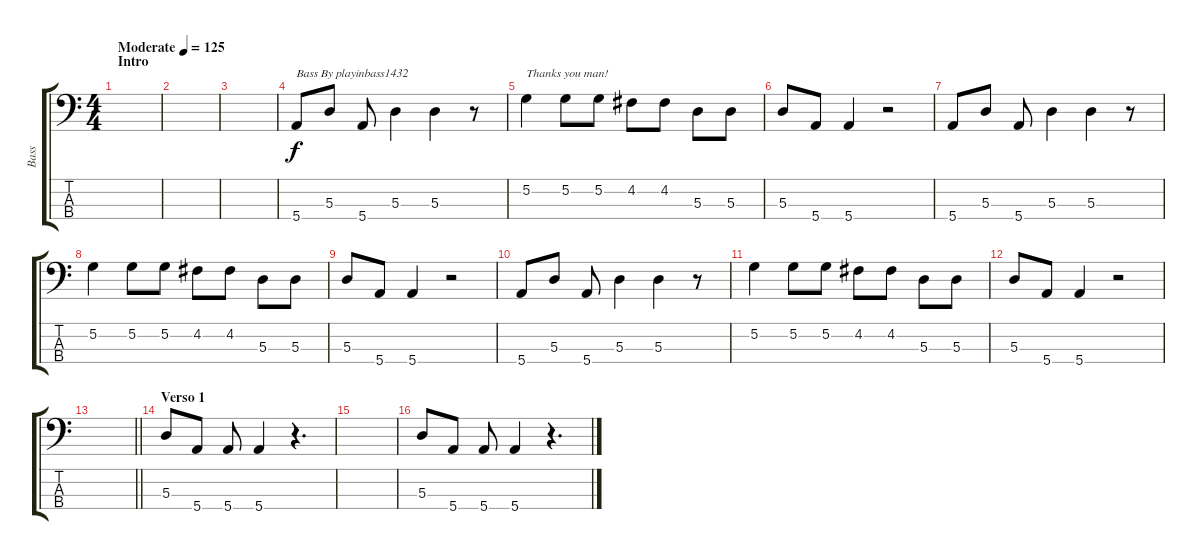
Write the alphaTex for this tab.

\track ("Bass" "Bass") {instrument electricbassfinger}
\staff {score tabs}
\tuning (G2 D2 A1 E1) {hide}
\ts (4 4)
\section ("" "Intro")
\tempo (125 "Moderate")
\clef f4
\ks c
|
|
|
5.4.8{txt "Bass By playinbass1432"} 5.3.8 5.4.8 5.3.4 5.3.4 r.8 |
5.2.4{txt "Thanks you man!"} 5.2.8 5.2.8 4.2.8 4.2.8 5.3.8 5.3.8 |
5.3.8 5.4.8 5.4.4 r.2 |
5.4.8 5.3.8 5.4.8 5.3.4 5.3.4 r.8 |
5.2.4 5.2.8 5.2.8 4.2.8 4.2.8 5.3.8 5.3.8 |
5.3.8 5.4.8 5.4.4 r.2 |
5.4.8 5.3.8 5.4.8 5.3.4 5.3.4 r.8 |
5.2.4 5.2.8 5.2.8 4.2.8 4.2.8 5.3.8 5.3.8 |
5.3.8 5.4.8 5.4.4 r.2 |
\barLineRight lightlight
|
\section ("" "Verso 1")
5.3.8 5.4.8 5.4.8 5.4.4 r.4{d} |
|
5.3.8 5.4.8 5.4.8 5.4.4 r.4{d}
